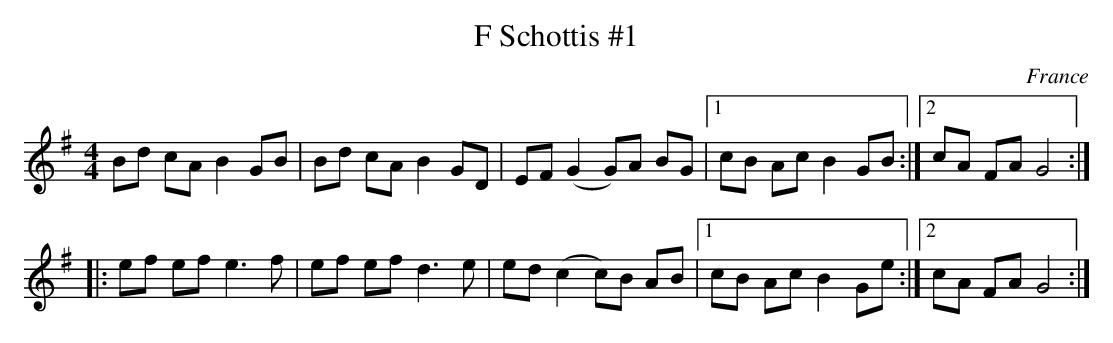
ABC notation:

X:1
T:F Schottis \#1
O:France
M:4/4
K:G
Bd cA B2 GB|Bd cA B2 GD|EF (G2 G)A BG\
|1 cB Ac B2 GB :|2 cA FA G4::
ef ef e3f|ef ef d3e|ed (c2 c)B AB\
|1 cB Ac B2Ge :|2 cA FA G4 :|
